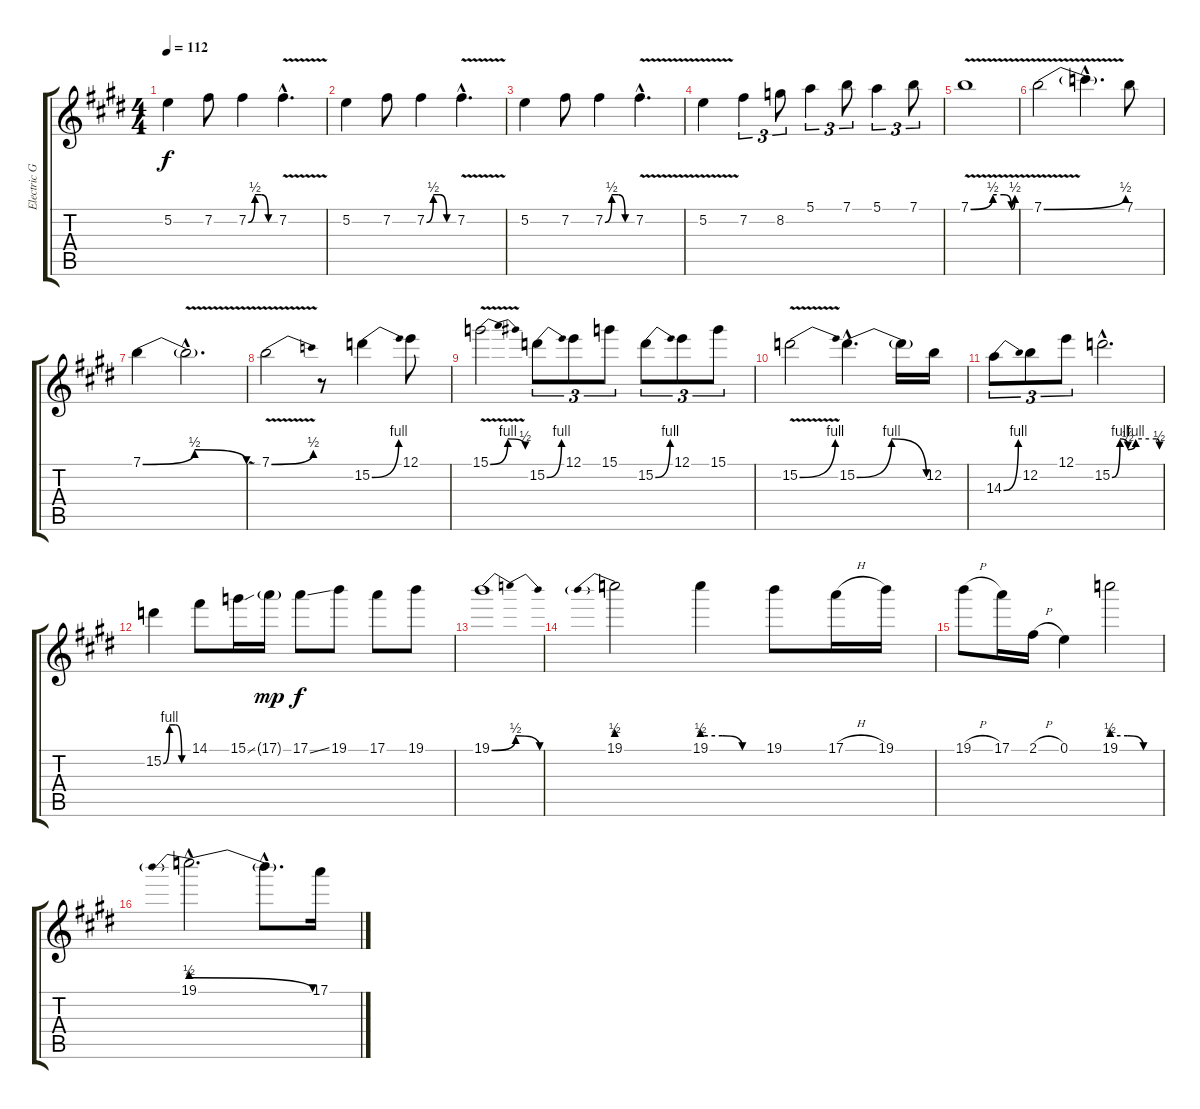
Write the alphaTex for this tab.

\track ("Electric Guitar 3" "Electric G") {instrument distortionguitar}
\staff {score tabs}
\tuning (E4 B3 G3 D3 A2 E2) {hide}
\ts (4 4)
\tempo 112
\clef g2
\ks e
5.2.4{dy f} 7.2.8 7.2{be (custom 0 0 15 2 30 2 45 0 60 0)}.4 7.2{v hac}.4{d} |
5.2.4 7.2.8 7.2{be (custom 0 0 15 2 30 2 45 0 60 0)}.4 7.2{v hac}.4{d} |
5.2.4 7.2.8 7.2{be (custom 0 0 15 2 30 2 45 0 60 0)}.4 7.2{v hac}.4{d} |
5.2{v}.4 7.2.4{tu (3 2)} 8.2.8{tu (3 2)} 5.1.4{tu (3 2)} 7.1.8{tu (3 2)} 5.1.4{tu (3 2)} 7.1.8{tu (3 2)} |
7.1{be (custom 0 0 30 2 45 2 55 0 60 2) v}.1 |
7.1{be (bend 0 0 60 2) v}.2 7.1{hac t}.4{d} 7.1.8 |
7.1{be (bendrelease 0 0 10 2 55 2 60 0)}.4 7.1{v hac t}.2{d} |
7.1{be (bend 0 0 60 2) v}.2 r.8 15.2{be (bend 0 0 60 4)}.4 12.1.8 |
15.1{be (bendrelease 0 0 15 4 49 4 60 2) v}.2 15.2{be (bend 0 0 60 4)}.8{tu (3 2)} 12.1.8{tu (3 2)} 15.1.8{tu (3 2)} 15.2{be (bend 0 0 60 4)}.8{tu (3 2)} 12.1.8{tu (3 2)} 15.1.8{tu (3 2)} |
15.2{be (bend 0 0 60 4) v}.2 15.2{be (bendrelease 0 0 15 4 55 4 60 0) hac}.4{d} 15.2{t}.16 12.2.16 |
14.3{be (bend 0 0 60 4)}.8{tu (3 2)} 12.2.8{tu (3 2)} 12.1.8{tu (3 2)} 15.2{be (custom 0 0 10 4 20 2 30 4 56 4 60 2) hac}.2{d} |
15.2{be (custom 0 0 15 4 30 4 45 0 60 0)}.4 14.1.8 15.1{ss}.16 17.1{g}.16{dy mp} 17.1{ss}.8{dy f} 19.1.8 17.1.8 19.1.8 |
19.1{be (bendrelease 0 0 20 2 50 2 60 0)}.1 |
19.1{be (prebend 0 2 60 2)}.2 19.1{be (custom 0 2 20 2 40 0 60 0)}.4 19.1.8 17.1{h}.16 19.1.16 |
19.1{h}.8 17.1.16 2.1{h}.16 0.1.4 19.1{be (custom 0 2 20 2 40 0 60 0)}.2 |
19.1{be (prebendrelease 0 2 60 0) hac}.2{d} 19.1{hac t}.8{d} 17.1.16
